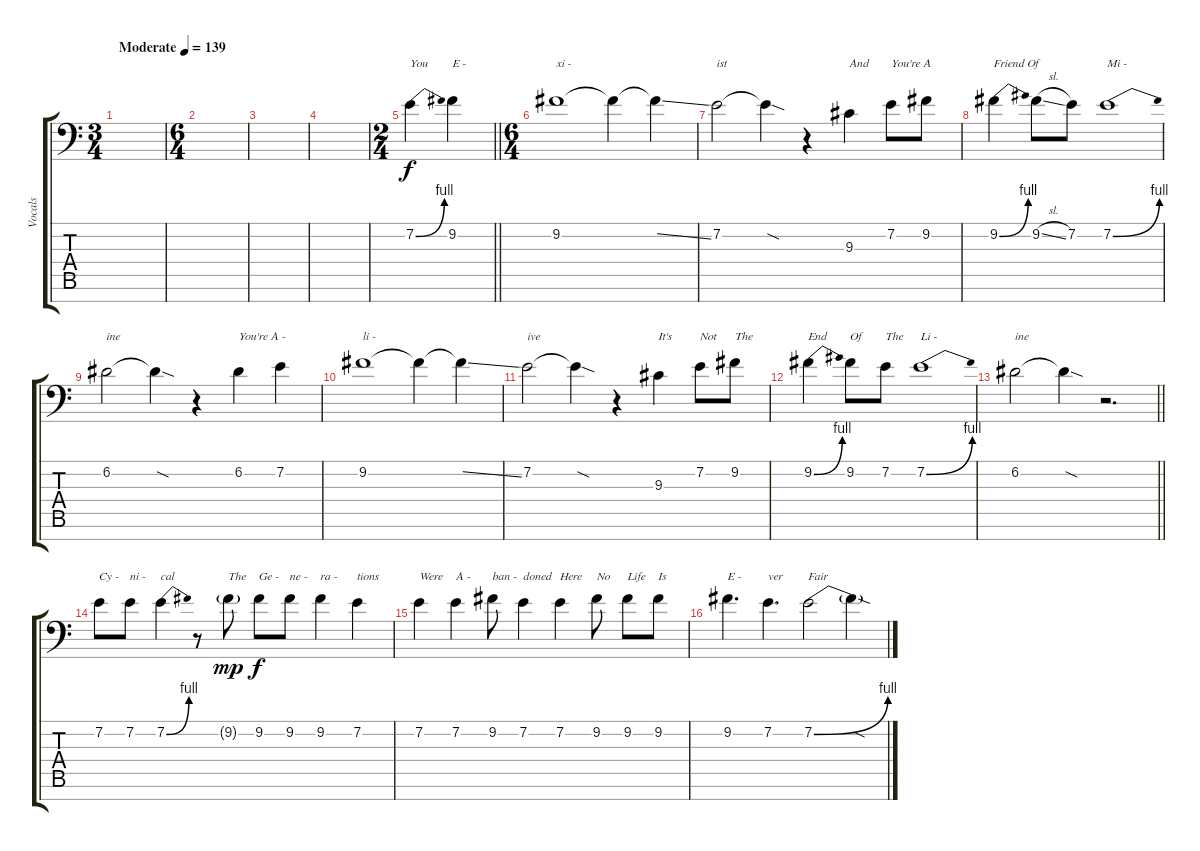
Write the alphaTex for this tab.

\track ("Vocals" "Vocals") {instrument bassoon}
\staff {score tabs}
\tuning (D4 A3 E3 D3 A2 E2 A1) {hide}
\ts (3 4)
\section ("" "")
\tempo (139 "Moderate")
\clef f4
\ks c
|
\ts (6 4)
|
|
|
\ts (2 4)
\barLineRight lightlight
7.2{be (bend 0 0 60 4)}.4{txt "You"} 9.2.4{txt "E - "} |
\ts (6 4)
\section ("" "")
9.2.1{txt "xi - "} 9.2{t}.4 9.2{ss t}.4 |
7.2.2{txt "ist"} 7.2{sod t}.4 r.4 9.3.4{txt "And"} 7.2.8{txt "You're A"} 9.2.8 |
9.2{be (bend 0 0 60 4)}.4{txt "Friend Of"} 9.2{sl}.8 7.2.8 7.2{be (bend 0 0 60 4)}.1{txt "Mi -"} |
6.2.2{txt "ine"} 6.2{sod t}.4 r.4 6.2.4{txt "You're A - "} 7.2.4 |
9.2.1{txt "li - "} 9.2{t}.4 9.2{ss t}.4 |
7.2.2{txt "ive"} 7.2{sod t}.4 r.4 9.3.4{txt "It's"} 7.2.8{txt "Not"} 9.2.8{txt "The"} |
9.2{be (bend 0 0 60 4)}.4{txt "End"} 9.2.8{txt "Of"} 7.2.8{txt "The"} 7.2{be (bend 0 0 60 4)}.1{txt "Li - "} |
\barLineRight lightlight
6.2.2{txt "ine"} 6.2{sod t}.4 r.2{d} |
\section ("" "")
7.2.8{txt "Cy -"} 7.2.8{txt "ni -"} 7.2{be (bend 0 0 60 4)}.4{txt "cal"} r.8 9.2{g}.8{txt "The" dy mp} 9.2.8{txt "Ge - " dy f} 9.2.8{txt "ne - "} 9.2.4{txt "ra - "} 7.2.4{txt "tions"} |
7.2.4{txt "Were"} 7.2.4{txt "A - "} 9.2.8{txt "ban - "} 7.2.4{txt "doned"} 7.2.4{txt "Here"} 9.2.8{txt "No "} 9.2.8{txt "Life"} 9.2.8{txt "Is"} |
9.2.4{d txt "E - "} 7.2.4{d txt "ver"} 7.2{be (bend 0 0 60 4)}.2{txt "Fair"} 7.2{sod t}.4
